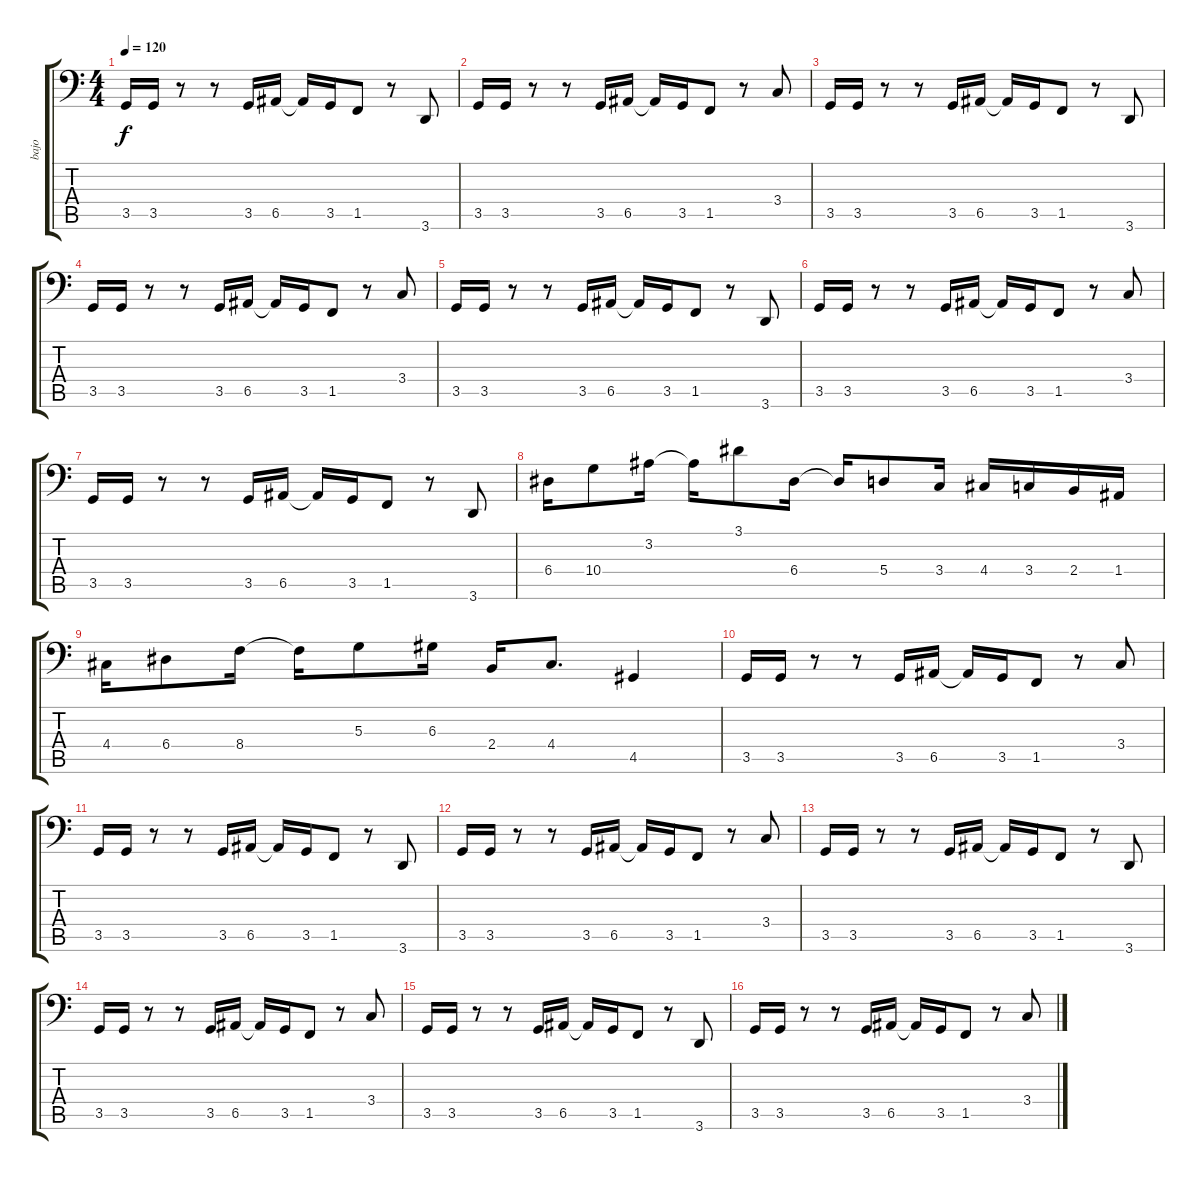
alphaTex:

\track ("bajo" "bajo") {instrument electricbassfinger}
\staff {score tabs}
\tuning (C3 G2 D2 A1 E1 B0) {hide}
\ts (4 4)
\tempo 120
\clef f4
\ks c
3.5.16{dy f} 3.5.16 r.8 r.8 3.5.16 6.5.16 6.5{t}.16 3.5.16 1.5.8 r.8 3.6.8 |
3.5.16 3.5.16 r.8 r.8 3.5.16 6.5.16 6.5{t}.16 3.5.16 1.5.8 r.8 3.4.8 |
3.5.16 3.5.16 r.8 r.8 3.5.16 6.5.16 6.5{t}.16 3.5.16 1.5.8 r.8 3.6.8 |
3.5.16 3.5.16 r.8 r.8 3.5.16 6.5.16 6.5{t}.16 3.5.16 1.5.8 r.8 3.4.8 |
3.5.16 3.5.16 r.8 r.8 3.5.16 6.5.16 6.5{t}.16 3.5.16 1.5.8 r.8 3.6.8 |
3.5.16 3.5.16 r.8 r.8 3.5.16 6.5.16 6.5{t}.16 3.5.16 1.5.8 r.8 3.4.8 |
3.5.16 3.5.16 r.8 r.8 3.5.16 6.5.16 6.5{t}.16 3.5.16 1.5.8 r.8 3.6.8 |
6.4.16 10.4.8 3.2.16 3.2{t}.16 3.1.8 6.4.16 6.4{t}.16 5.4.8 3.4.16 4.4.16 3.4.16 2.4.16 1.4.16 |
4.4.16 6.4.8 8.4.16 8.4{t}.16 5.3.8 6.3.16 2.4.16 4.4.8{d} 4.5.4 |
3.5.16 3.5.16 r.8 r.8 3.5.16 6.5.16 6.5{t}.16 3.5.16 1.5.8 r.8 3.4.8 |
3.5.16 3.5.16 r.8 r.8 3.5.16 6.5.16 6.5{t}.16 3.5.16 1.5.8 r.8 3.6.8 |
3.5.16 3.5.16 r.8 r.8 3.5.16 6.5.16 6.5{t}.16 3.5.16 1.5.8 r.8 3.4.8 |
3.5.16 3.5.16 r.8 r.8 3.5.16 6.5.16 6.5{t}.16 3.5.16 1.5.8 r.8 3.6.8 |
3.5.16 3.5.16 r.8 r.8 3.5.16 6.5.16 6.5{t}.16 3.5.16 1.5.8 r.8 3.4.8 |
3.5.16 3.5.16 r.8 r.8 3.5.16 6.5.16 6.5{t}.16 3.5.16 1.5.8 r.8 3.6.8 |
3.5.16 3.5.16 r.8 r.8 3.5.16 6.5.16 6.5{t}.16 3.5.16 1.5.8 r.8 3.4.8
